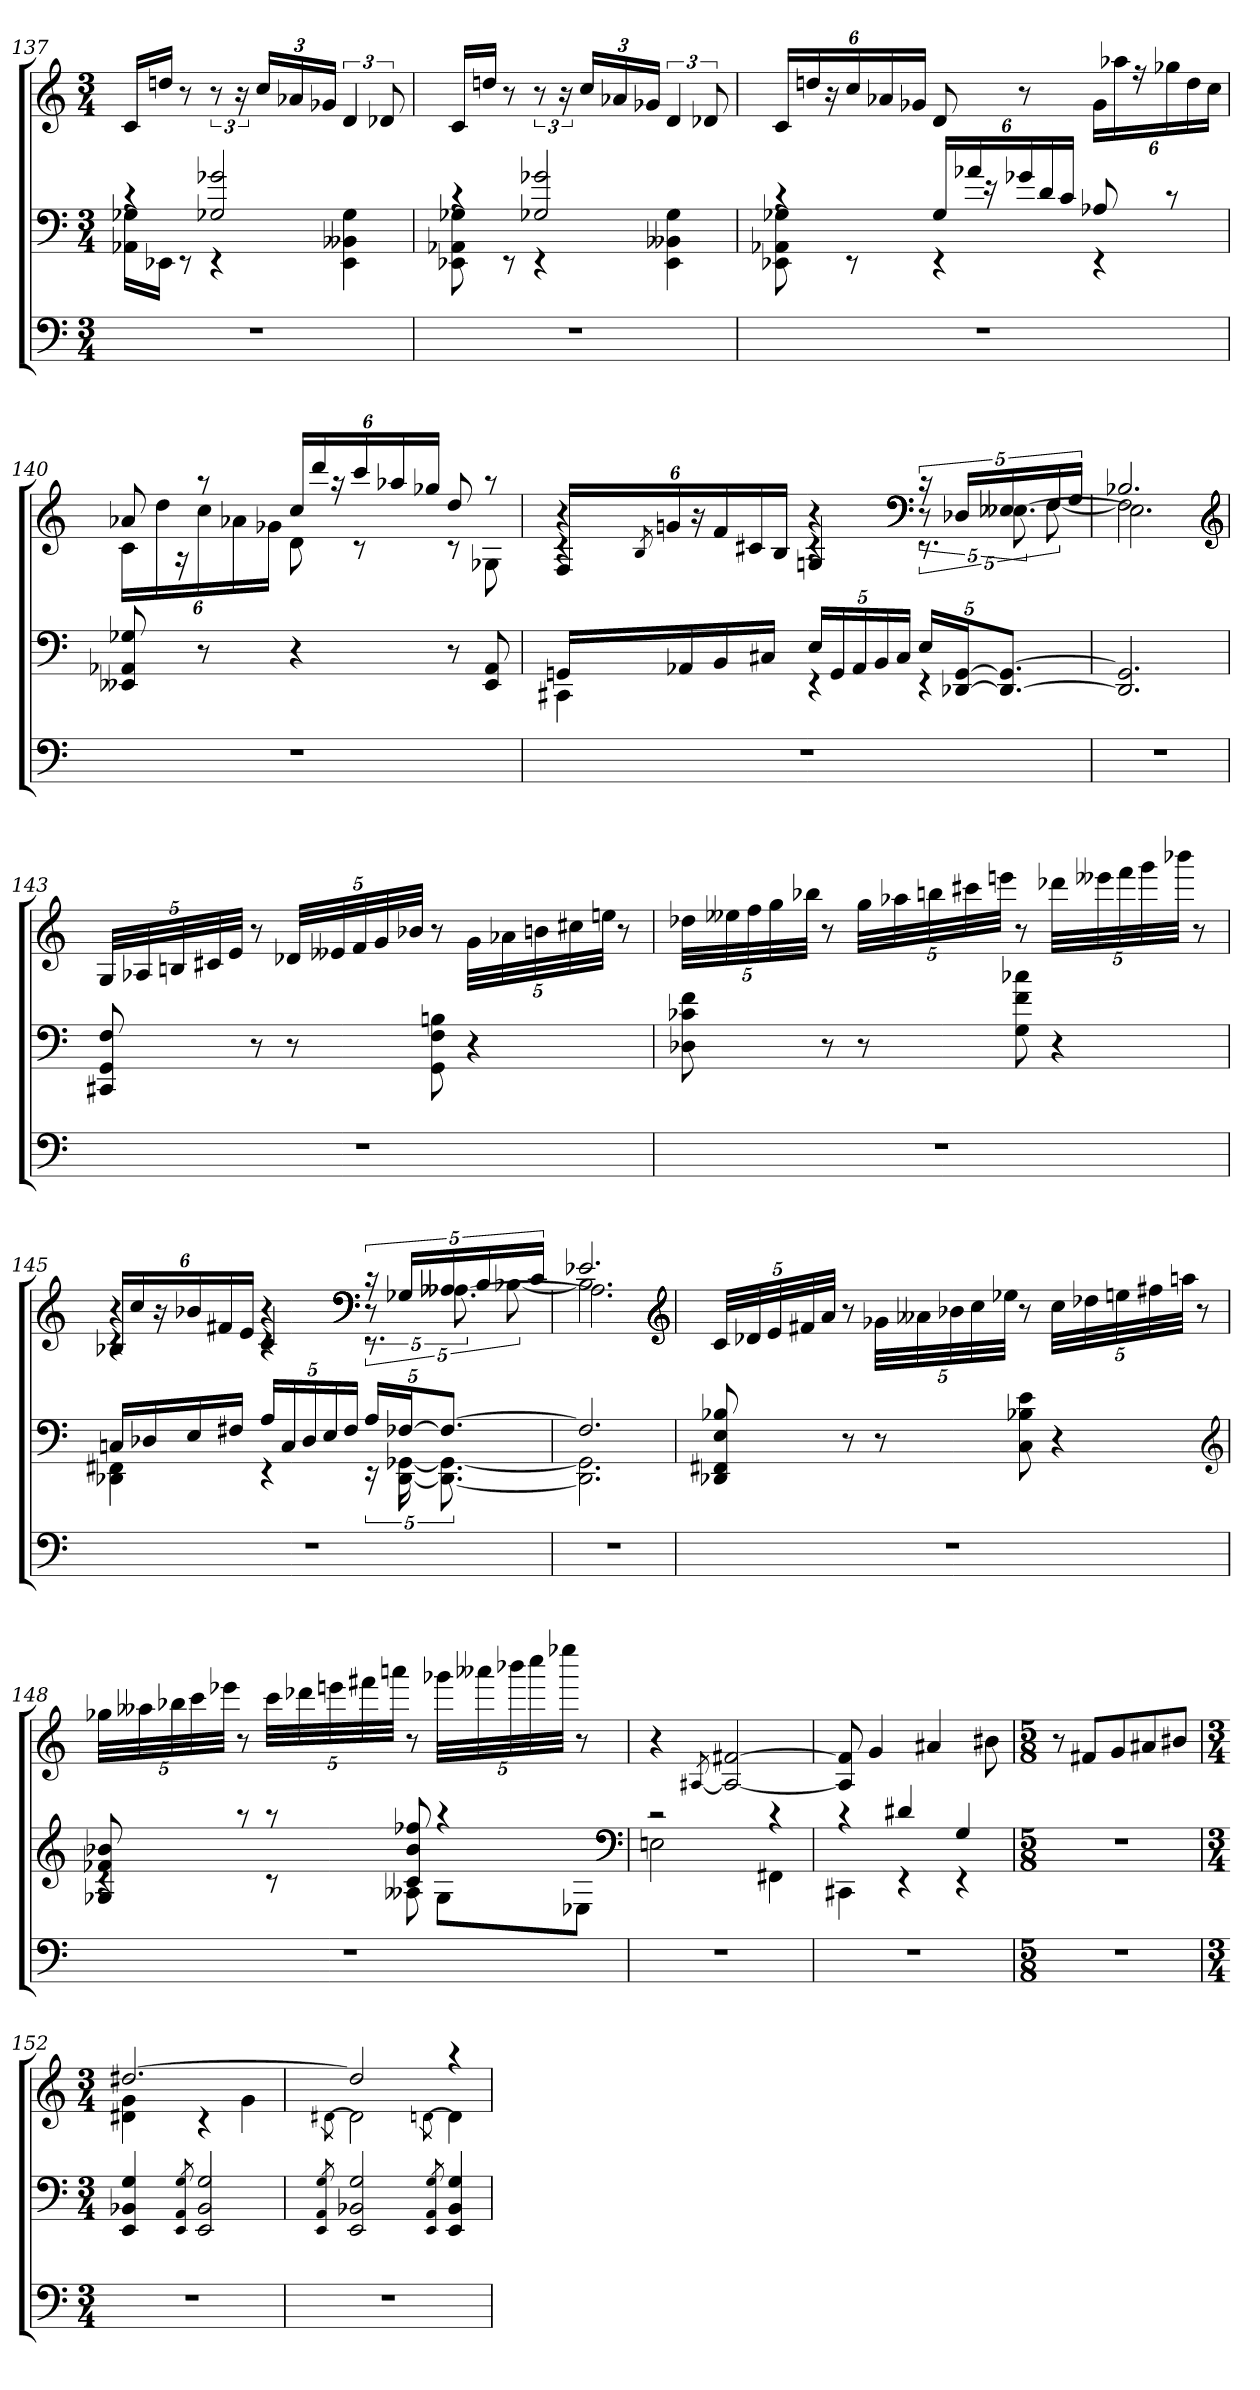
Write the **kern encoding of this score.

**kern	**kern	**kern
*part3	*part2	*part1
*staff3	*staff2	*staff1
*clefF4	*clefF4	*clefG2
*k[]	*k[]	*k[]
*M3/4	*M3/4	*M3/4
=137	=137	=137
*	*^	*
2.r	4rc	16AA-X 16G-XLL	16cLL
.	.	16EE-XJJ	16ddnJJ
.	.	8rEE	8r
.	2G-X 2g-X	4rEE	12r
.	.	.	24r
.	.	.	24ccLL
.	.	.	24a-X
.	.	.	24g-XJJ
.	.	4EE- 4BB--X 4G-	6d
.	.	.	12d-X
=138	=138	=138	=138
2.r	4rc	8EE-X 8AA-X 8G-X	16cLL
.	.	.	16ddnJJ
.	.	8rEE	8r
.	2G-X 2g-X	4rEE	12r
.	.	.	24r
.	.	.	24ccLL
.	.	.	24a-X
.	.	.	24g-XJJ
.	.	4EE- 4BB--X 4G-	6d
.	.	.	12d-X
=139	=139	=139	=139
2.r	4rc	8EE-X 8AA-X 8G-X	24cLL
.	.	.	24ddn
.	.	.	24r
.	.	8rEE	24cc
.	.	.	24a-X
.	.	.	24g-XJJ
.	24G-LL	4rEE	8d
.	24a-X	.	.
.	24r	.	.
.	24g-X	.	8r
.	24d	.	.
.	24cJJ	.	.
.	8A-X	4rEE	24g-LL
.	.	.	24aa-X
.	.	.	24r
.	8rc	.	24gg-X
.	.	.	24dd
.	.	.	24ccJJ
*	*v	*v	*
=140	=140	=140
*	*	*^
2.r	8EE--X 8AA-X 8G-X	8a-X	24cLL
.	.	.	24dd
.	.	.	24r
.	8r	8raa	24cc
.	.	.	24a-X
.	.	.	24g-XJJ
.	4r	24ccLL	8d
.	.	24ddd	.
.	.	24r	.
.	.	24ccc	8rc
.	.	24aa-X	.
.	.	24gg-XJJ	.
.	8r	8dd	8rc
.	8EE-- 8AA-	8raa	8G-X
=141	=141	=141	=141
*	*^	*	*^
2.r	16GGnLL	4CC#X	24FLL	4rc	4r
.	.	.	8qB/	.	.
.	.	.	24gn	.	.
.	16AA-X	.	.	.	.
.	.	.	24r	.	.
.	16BB	.	24f	.	.
.	.	.	24c#X	.	.
.	16C#XJJ	.	.	.	.
.	.	.	24BJJ	.	.
.	20ELL	4rEE	4Gn	4rc	4r
.	20GG	.	.	.	.
.	20AA-	.	.	.	.
.	20BB	.	.	.	.
.	20C#JJ	.	.	.	.
*	*	*	*clefF4	*	*
.	20ELL	4rEE	20rc	10.rEE	10r
.	[20DD-X [20GGJ	.	20D-XLL	.	.
.	10.DD-_ 10.GG_J	.	20E--X	.	[10.E--X\
.	.	.	20F	[10F	.
.	.	.	20GJJ	.	.
*	*v	*v	*	*	*
=142	=142	=142	=142	=142
2.r	2.DD-] 2.GG]	2.B-X	2.F]	2.E--\]
*	*	*v	*v	*v
*	*	*clefG2
=143	=143	=143
2.r	8CC#X 8GG 8F	40GLLL
.	.	40A-X
.	.	40Bn
.	.	40c#X
.	.	40eJJJ
.	8r	8r
.	8r	40d-XLLL
.	.	40e--X
.	.	40f
.	.	40g
.	.	40b-XJJJ
.	8GG 8F 8Bn	8r
.	4r	40gLLL
.	.	40a-X
.	.	40bn
.	.	40cc#X
.	.	40eenJJJ
.	.	8r
=144	=144	=144
2.r	8D-X 8c-X 8f	40dd-XLLL
.	.	40ee--X
.	.	40ff
.	.	40gg
.	.	40bb-XJJJ
.	8r	8r
.	8r	40ggLLL
.	.	40aa-X
.	.	40bbn
.	.	40ccc#X
.	.	40eeenJJJ
.	8G 8f 8cc-X	8r
.	4r	40ddd-XLLL
.	.	40eee--X
.	.	40fff
.	.	40ggg
.	.	40bbb-XJJJ
.	.	8r
=145	=145	=145
*	*^	*^
*	*	*	*	*^
2.r	16CnLL	4DD-X 4FF#X	24B-XLL	4rc	4r
.	.	.	24cc	.	.
.	16D-X	.	.	.	.
.	.	.	24r	.	.
.	16E	.	24b-X	.	.
.	.	.	24f#X	.	.
.	16F#XJJ	.	.	.	.
.	.	.	24eJJ	.	.
.	20ALL	4rEE	4c	4rc	4r
.	20C	.	.	.	.
.	20D-	.	.	.	.
.	20E	.	.	.	.
.	20F#JJ	.	.	.	.
*	*	*	*clefF4	*	*
.	20ALL	20rEE	20rc	10.rEE	10r
.	[20F-XJ	[20DD- [20GG-X	20G-XLL	.	.
.	10.F-J_	10.DD-_ 10.GG-_	20A--X	.	[10.A--X\
.	.	.	20B-	[10B-X	.
.	.	.	20cJJ	.	.
=146	=146	=146	=146	=146	=146
2.r	2.F-]	2.DD-] 2.GG-]	2.e-X	2.B-]	2.A--\]
*	*v	*v	*	*	*
*	*	*v	*v	*v
*	*	*clefG2
=147	=147	=147
2.r	8DD-X 8FF#X 8E 8B-X	40cLLL
.	.	40d-X
.	.	40e
.	.	40f#X
.	.	40aJJJ
.	8r	8r
.	8r	40g-XLLL
.	.	40a--X
.	.	40b-X
.	.	40cc
.	.	40ee-XJJJ
.	8C 8B-X 8e	8r
.	4r	40ccLLL
.	.	40dd-X
.	.	40een
.	.	40ff#X
.	.	40aanJJJ
.	.	8r
*	*clefG2	*
=148	=148	=148
*	*^	*
2.r	8G-X 8f-X 8b-X	4rc	40gg-XLLL
.	.	.	40aa--X
.	.	.	40bb-X
.	.	.	40ccc
.	.	.	40eee-XJJJ
.	8raa	.	8r
.	8raa	8rc	40cccLLL
.	.	.	40ddd-X
.	.	.	40eeen
.	.	.	40fff#X
.	.	.	40aaanJJJ
.	8c 8b- 8ff-X	8A--X	8r
.	4raa	8G-L	40ggg-XLLL
.	.	.	40aaa--X
.	.	.	40bbb-X
.	.	.	40cccc
.	.	.	40eeee-XJJJ
.	.	8E-XJ	8r
*	*clefF4	*	*
=149	=149	=149	=149
2.r	2rc	2En	4r
.	.	.	[8qA#X/
.	.	.	2A#_ [2f#X
.	4rc	4FF#X	.
=150	=150	=150	=150
2.r	4rc	4CC#X	8A#] 8f#]
.	.	.	4g
.	4d#X	4rEE	.
.	.	.	4a#X
.	4G	4rEE	.
.	.	.	8b#X
*	*v	*v	*
=151	=151	=151
*M5/8	*M5/8	*M5/8
3...r	3...r	8r
.	.	8f#XL
.	.	8g
.	.	8a#X
.	.	8b#XJ
=152	=152	=152
*M3/4	*M3/4	*M3/4
*	*	*^
2.r	4EE 4BB-X 4G	[2.dd#X	4d#X 4g
.	8qEE/ 8qAA/ 8qG/	.	.
.	2EE] 2BB- 2G]	.	4rc
.	.	.	4g
=153	=153	=153	=153
.	8qEE/ 8qAA/ 8qG/	.	[8qd#X\
2.r	2EE] 2BB-X 2G]	2dd#]	2d#]
.	8qEE/ 8qAA/ 8qG/	.	[8qdn\
.	4EE] 4BB- 4G]	4raa	4d]
*	*	*v	*v
=	=	=
*-	*-	*-
